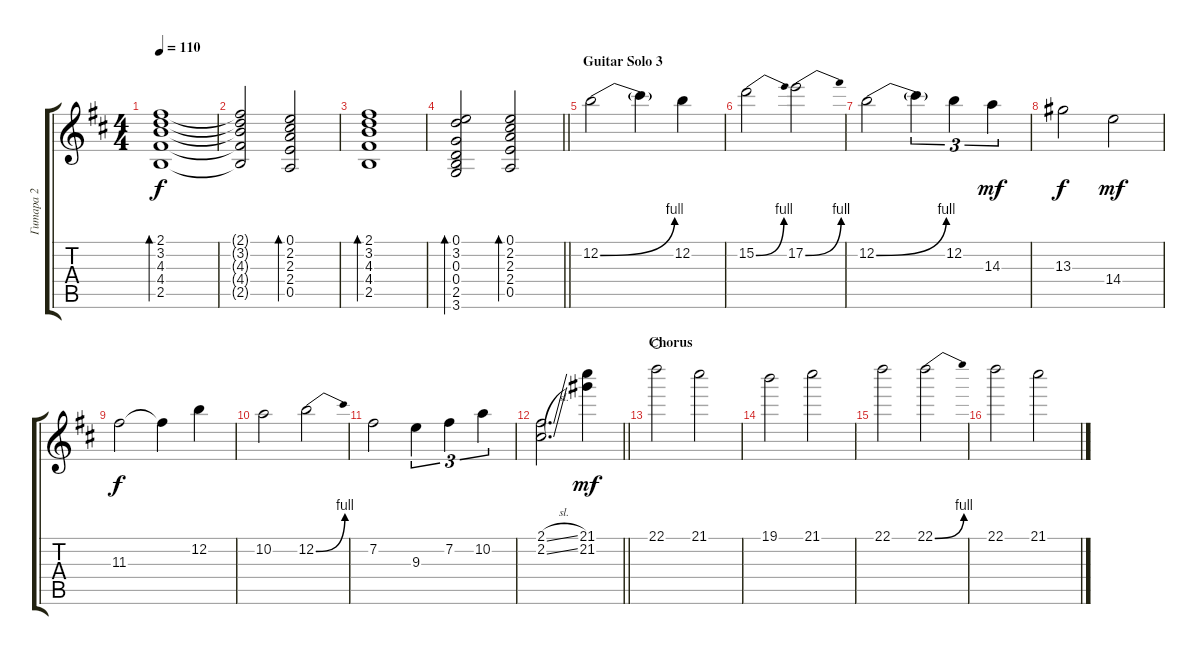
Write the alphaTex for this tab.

\track ("Гитара 2" "Гитара 2") {instrument distortionguitar}
\staff {score tabs}
\tuning (E4 B3 G3 D3 A2 E2) {hide}
\ts (4 4)
\tempo 110
\clef g2
\ks bminor
(2.1 3.2 4.3 4.4 2.5).1{bd 120 dy f} |
(2.1{t} 3.2{t} 4.3{t} 4.4{t} 2.5{t}).2 (0.1 2.2 2.3 2.4 0.5).2{bd 120} |
(2.1 3.2 4.3 4.4 2.5).1{bd 120} |
\barLineRight lightlight
(0.1 3.2 0.3 0.4 2.5 3.6).2{bd 120} (0.1 2.2 2.3 2.4 0.5).2{bd 120} |
\section ("" "Guitar Solo 3")
12.2{be (bend 0 0 60 4)}.2{instrument distortionguitar} 12.2{t}.4 12.2.4 |
15.2{be (bend 0 0 60 4)}.2 17.2{be (bend 0 0 60 4)}.2 |
12.2{be (bend 0 0 60 4)}.2 12.2{t}.4{tu (3 2)} 12.2.4{tu (3 2)} 14.3.4{tu (3 2) dy mf} |
13.3.2{dy f} 14.4.2{dy mf} |
11.3.2{dy f} 11.3{t}.4 12.2.4 |
10.2.2 12.2{be (bend 0 0 60 4)}.2 |
7.2.2 9.3.4{tu (3 2)} 7.2.4{tu (3 2)} 10.2.4{tu (3 2)} |
\barLineRight lightlight
(2.1{sl} 2.2{sl}).2{d} (21.1 21.2).4{dy mf} |
\section ("" "Chorus")
22.1.2{waho} 21.1.2 |
19.1.2 21.1.2 |
22.1.2 22.1{be (bend 0 0 60 4)}.2 |
22.1.2 21.1.2
